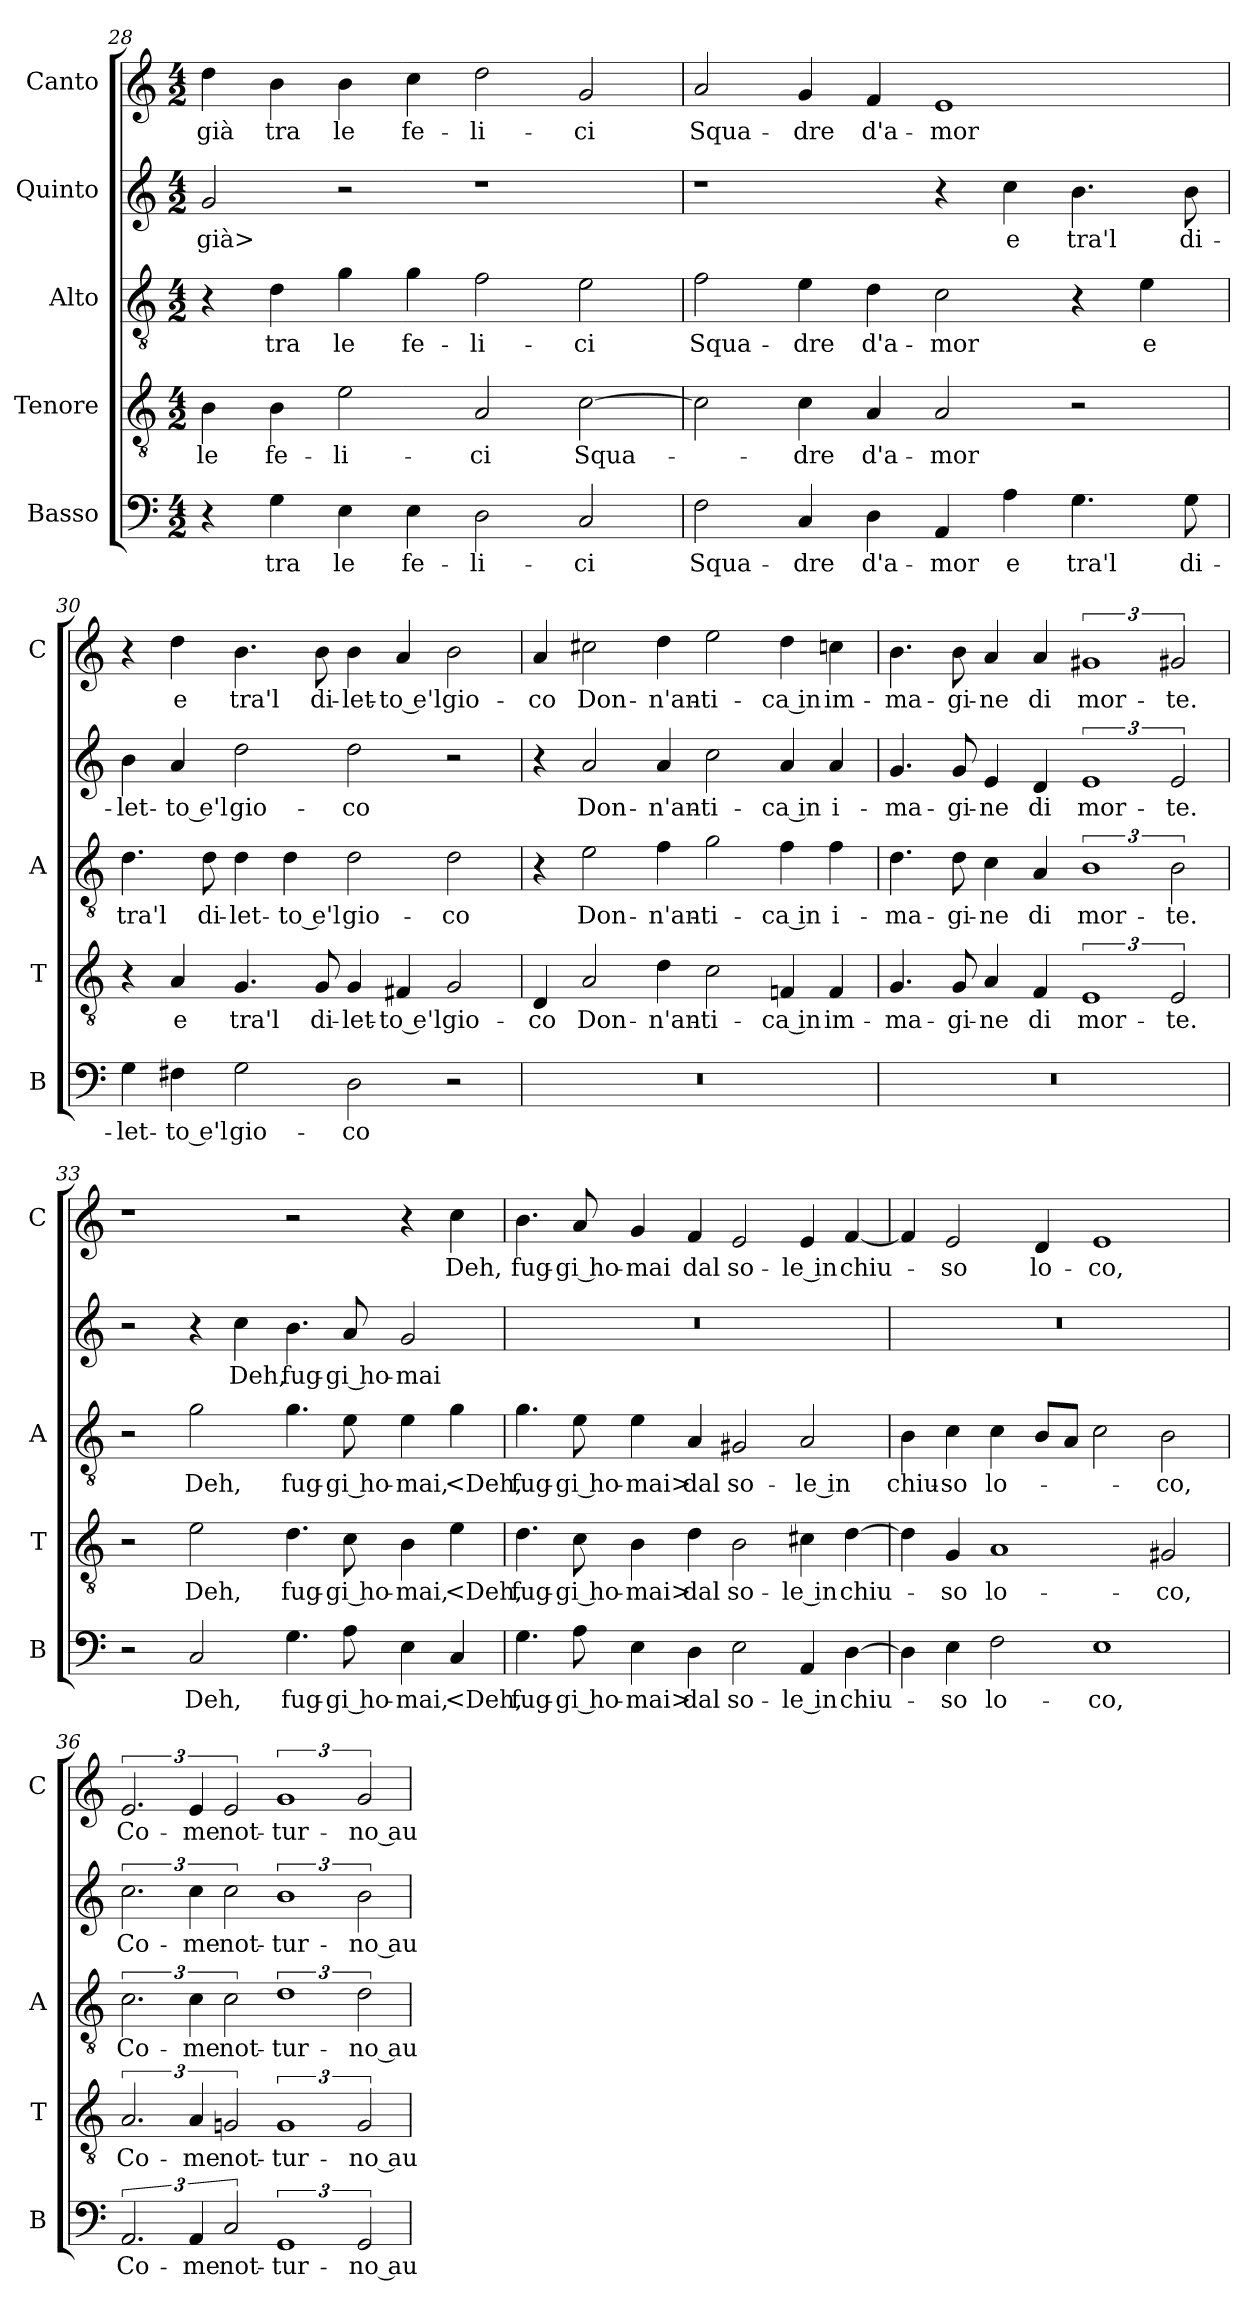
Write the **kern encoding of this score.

**kern	**text	**kern	**text	**kern	**text	**kern	**text	**kern	**text
*part5	*part5	*part4	*part4	*part3	*part3	*part2	*part2	*part1	*part1
*staff5	*staff5	*staff4	*staff4	*staff3	*staff3	*staff2	*staff2	*staff1	*staff1
*I"Basso	*	*I"Tenore	*	*I"Alto	*	*I"Quinto	*	*I"Canto	*
*I'B	*	*I'T	*	*I'A	*	*	*	*I'C	*
*clefF4	*	*clefGv2	*	*clefGv2	*	*clefG2	*	*clefG2	*
*k[]	*	*k[]	*	*k[]	*	*k[]	*	*k[]	*
*M4/2	*	*M4/2	*	*M4/2	*	*M4/2	*	*M4/2	*
=28	=28	=28	=28	=28	=28	=28	=28	=28	=28
4r	.	4B	le	4r	.	2g	già>	4dd	già
4G	tra	4B	fe-	4d	tra	.	.	4b	tra
4E	le	2e	-li-	4g	le	2r	.	4b	le
4E	fe-	.	.	4g	fe-	.	.	4cc	fe-
2D	-li-	2A	-ci	2f	-li-	1r	.	2dd	-li-
2C	-ci	[2c	Squa-	2e	-ci	.	.	2g	-ci
=29	=29	=29	=29	=29	=29	=29	=29	=29	=29
2F	Squa-	2c]	.	2f	Squa-	1r	.	2a	Squa-
4C	-dre	4c	-dre	4e	-dre	.	.	4g	-dre
4D	d'a-	4A	d'a-	4d	d'a-	.	.	4f	d'a-
4AA	-mor	2A	-mor	2c	-mor	4r	.	1e	-mor
4A	e	.	.	.	.	4cc	e	.	.
4.G	tra'l	2r	.	4r	.	4.b	tra'l	.	.
.	.	.	.	4e	e	.	.	.	.
8G	di-	.	.	.	.	8b	di-	.	.
=30	=30	=30	=30	=30	=30	=30	=30	=30	=30
4G	-let-	4r	.	4.d	tra'l	4b	-let-	4r	.
4F#X	-to e'l	4A	e	.	.	4a	-to e'l	4dd	e
.	.	.	.	8d	di-	.	.	.	.
2G	gio-	4.G	tra'l	4d	-let-	2dd	gio-	4.b	tra'l
.	.	.	.	4d	-to e'l	.	.	.	.
.	.	8G	di-	.	.	.	.	8b	di-
2D	-co	4G	-let-	2d	gio-	2dd	-co	4b	-let-
.	.	4F#X	-to e'l	.	.	.	.	4a	-to e'l
2r	.	2G	gio-	2d	-co	2r	.	2b	gio-
=31	=31	=31	=31	=31	=31	=31	=31	=31	=31
0r	.	4D	-co	4r	.	4r	.	4a	-co
.	.	2A	Don-	2e	Don-	2a	Don-	2cc#X	Don-
.	.	4d	-n'an-	4f	-n'an-	4a	-n'an-	4dd	-n'an-
.	.	2c	-ti-	2g	-ti-	2cc	-ti-	2ee	-ti-
.	.	4Fn	-ca in	4f	-ca in	4a	-ca in	4dd	-ca in
.	.	4F	im-	4f	i-	4a	i-	4ccn	im-
=32	=32	=32	=32	=32	=32	=32	=32	=32	=32
0r	.	4.G	-ma-	4.d	-ma-	4.g	-ma-	4.b	-ma-
.	.	8G	-gi-	8d	-gi-	8g	-gi-	8b	-gi-
.	.	4A	-ne	4c	-ne	4e	-ne	4a	-ne
.	.	4F	di	4A	di	4d	di	4a	di
.	.	3%2E	mor-	3%2B	mor-	3%2e	mor-	3%2g#X	mor-
.	.	3E	-te.	3B	-te.	3e	-te.	3g#X	-te.
=33	=33	=33	=33	=33	=33	=33	=33	=33	=33
2r	.	2r	.	2r	.	2r	.	1r	.
2C	Deh,	2e	Deh,	2g	Deh,	4r	.	.	.
.	.	.	.	.	.	4cc	Deh,	.	.
4.G	fug-	4.d	fug-	4.g	fug-	4.b	fug-	2r	.
8A	-gi ho-	8c	-gi ho-	8e	-gi ho-	8a	-gi ho-	.	.
4E	-mai,	4B	-mai,	4e	-mai,	2g	-mai	4r	.
4C	<Deh,	4e	<Deh,	4g	<Deh,	.	.	4cc	Deh,
=34	=34	=34	=34	=34	=34	=34	=34	=34	=34
4.G	fug-	4.d	fug-	4.g	fug-	0r	.	4.b	fug-
8A	-gi ho-	8c	-gi ho-	8e	-gi ho-	.	.	8a	-gi ho-
4E	-mai>	4B	-mai>	4e	-mai>	.	.	4g	-mai
4D	dal	4d	dal	4A	dal	.	.	4f	dal
2E	so-	2B	so-	2G#X	so-	.	.	2e	so-
4AA	-le in	4c#X	-le in	2A	-le in	.	.	4e	-le in
[4D	chiu-	[4d	chiu-	.	.	.	.	[4f	chiu-
=35	=35	=35	=35	=35	=35	=35	=35	=35	=35
4D]	.	4d]	.	4B	chiu-	0r	.	4f]	.
4E	-so	4G	-so	4c	-so	.	.	2e	-so
2F	lo-	1A	lo-	4c	lo-	.	.	.	.
.	.	.	.	8BL	.	.	.	4d	lo-
.	.	.	.	8AJ	.	.	.	.	.
1E	-co,	.	.	2c	.	.	.	1e	-co,
.	.	2G#X	-co,	2B	-co,	.	.	.	.
=36	=36	=36	=36	=36	=36	=36	=36	=36	=36
3.AA	Co-	3.A	Co-	3.c	Co-	3.cc	Co-	3.e	Co-
6AA	-me	6A	-me	6c	-me	6cc	-me	6e	-me
3C	not-	3Gn	not-	3c	not-	3cc	not-	3e	not-
3%2GG	-tur-	3%2G	-tur-	3%2d	-tur-	3%2b	-tur-	3%2g	-tur-
3GG	-no au-	3G	-no au-	3d	-no au-	3b	-no au-	3g	-no au-
=	=	=	=	=	=	=	=	=	=
*-	*-	*-	*-	*-	*-	*-	*-	*-	*-
